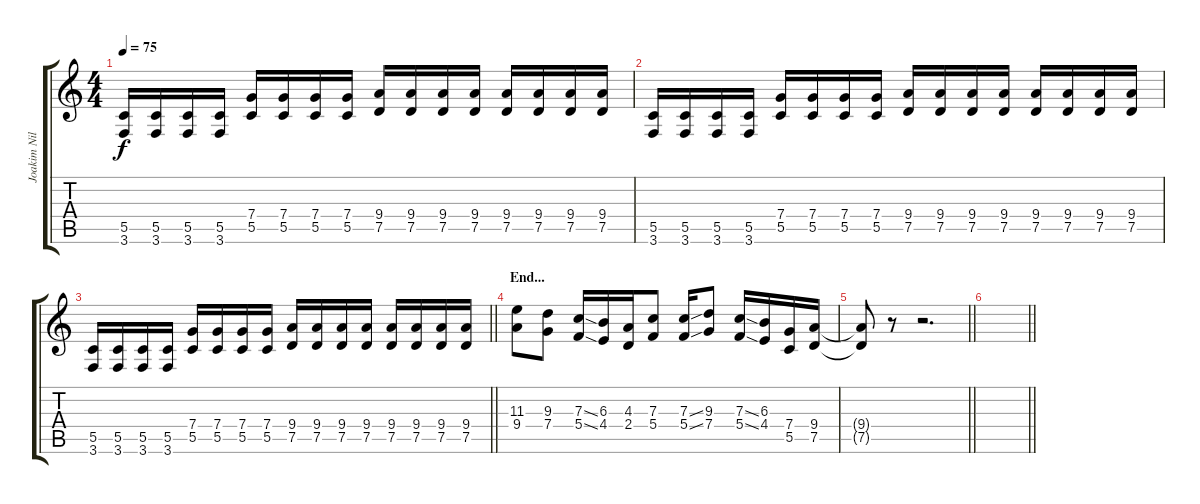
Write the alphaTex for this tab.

\track ("Joakim Nilsson" "Joakim Nil") {instrument distortionguitar}
\staff {score tabs}
\tuning (D4 A3 F3 C3 G2 D2) {hide}
\ts (4 4)
\tempo 75
\clef g2
\ks c
(5.5 3.6).16{dy f} (5.5 3.6).16 (5.5 3.6).16 (5.5 3.6).16 (7.4 5.5).16 (7.4 5.5).16 (7.4 5.5).16 (7.4 5.5).16 (9.4 7.5).16 (9.4 7.5).16 (9.4 7.5).16 (9.4 7.5).16 (9.4 7.5).16 (9.4 7.5).16 (9.4 7.5).16 (9.4 7.5).16 |
(5.5 3.6).16 (5.5 3.6).16 (5.5 3.6).16 (5.5 3.6).16 (7.4 5.5).16 (7.4 5.5).16 (7.4 5.5).16 (7.4 5.5).16 (9.4 7.5).16 (9.4 7.5).16 (9.4 7.5).16 (9.4 7.5).16 (9.4 7.5).16 (9.4 7.5).16 (9.4 7.5).16 (9.4 7.5).16 |
\barLineRight lightlight
(5.5 3.6).16 (5.5 3.6).16 (5.5 3.6).16 (5.5 3.6).16 (7.4 5.5).16 (7.4 5.5).16 (7.4 5.5).16 (7.4 5.5).16 (9.4 7.5).16 (9.4 7.5).16 (9.4 7.5).16 (9.4 7.5).16 (9.4 7.5).16 (9.4 7.5).16 (9.4 7.5).16 (9.4 7.5).16 |
\section ("" "End...")
(11.3 9.4).8 (9.3 7.4).8 (7.3{ss} 5.4{ss}).16 (6.3 4.4).16 (4.3 2.4).16 (7.3 5.4).8 (7.3{ss} 5.4{ss}).16 (9.3 7.4).8 (7.3{ss} 5.4{ss}).16 (6.3 4.4).16 (7.4 5.5).16 (9.4 7.5).16 |
\barLineRight lightlight
(9.4{t} 7.5{t}).8 r.8 r.2{d} |
\barLineRight lightlight
